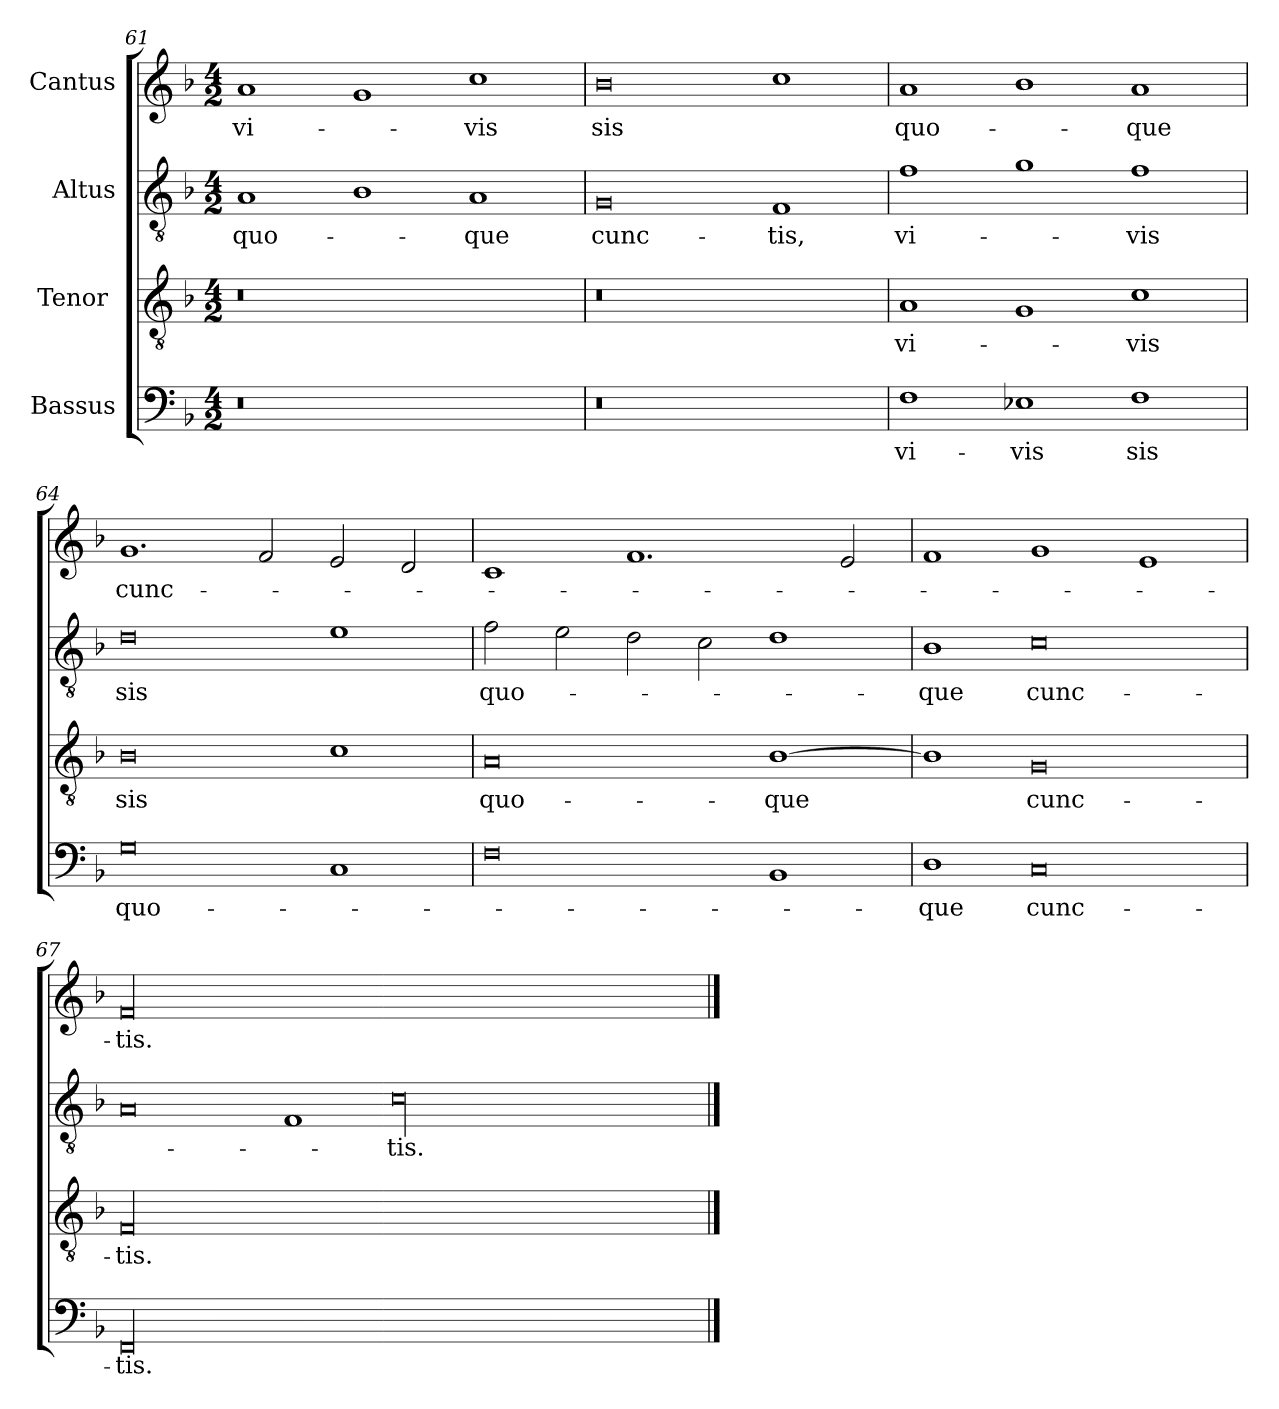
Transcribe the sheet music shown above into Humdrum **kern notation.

**kern	**text	**kern	**text	**kern	**text	**kern	**text
*part4	*part4	*part3	*part3	*part2	*part2	*part1	*part1
*staff4	*staff4	*staff3	*staff3	*staff2	*staff2	*staff1	*staff1
*I"Bassus	*	*I"Tenor 	*	*I"Altus	*	*I"Cantus	*
*clefF4	*	*clefGv2	*	*clefGv2	*	*clefG2	*
*k[b-]	*	*k[b-]	*	*k[b-]	*	*k[b-]	*
*F:	*	*F:	*	*F:	*	*F:	*
*M4/2	*	*M4/2	*	*M4/2	*	*M4/2	*
=61	=61	=61	=61	=61	=61	=61	=61
0r	.	0r	.	1A/	quo-	1a/	vi-
.	.	.	.	1B-\	.	1g/	.
1ryy	.	1ryy	.	1A/	-que	1cc\	-vis
=62	=62	=62	=62	=62	=62	=62	=62
0r	.	0r	.	0G/	cunc-	0b-\	sis
1ryy	.	1ryy	.	1F/	-tis,	1cc\	.
=63	=63	=63	=63	=63	=63	=63	=63
!	!	!	!	!	!LO:LY:i	!	!
1F\	vi-	1A/	vi-	1f\	vi-	1a/	quo-
1E-X\	-vis	1G/	.	1g\	.	1b-\	.
!	!	!	!	!	!LO:LY:i	!	!
1F\	sis	1c\	-vis	1f\	-vis	1a/	-que
=64	=64	=64	=64	=64	=64	=64	=64
!	!	!	!	!	!LO:LY:i	!	!
0G\	quo-	0B-\	sis	0d\	sis	1.g/	cunc-
.	.	.	.	.	.	2f/	.
1C/	.	1c\	.	1e\	.	2e/	.
.	.	.	.	.	.	2d/	.
=65	=65	=65	=65	=65	=65	=65	=65
!	!	!	!	!	!LO:LY:i	!	!
0F\	.	0A/	quo-	2f\	quo-	1c/	.
.	.	.	.	2e\	.	.	.
.	.	.	.	2d\	.	1.f/	.
.	.	.	.	2c\	.	.	.
1BB-/	.	[1B-\	-que	1d\	.	.	.
.	.	.	.	.	.	2e/	.
=66	=66	=66	=66	=66	=66	=66	=66
!	!	!	!	!	!LO:LY:i	!	!
1D\	-que	1B-\]	.	1B-\	-que	1f/	.
!	!	!	!	!	!LO:LY:i	!	!
0C/	cunc-	0G/	cunc-	0c\	cunc-	1g/	.
.	.	.	.	.	.	1e/	.
=67	=67	=67	=67	=67	=67	=67	=67
00FF/	-tis.	00F/	-tis.	0A/	.	00f/	-tis.
.	.	.	.	1F/	.	.	.
!	!	!	!	!	!LO:LY:i	!	!
.	.	.	.	00c\	-tis.	.	.
0.ryy	.	0.ryy	.	.	.	0.ryy	.
==	==	==	==	==	==	==	==
*-	*-	*-	*-	*-	*-	*-	*-
